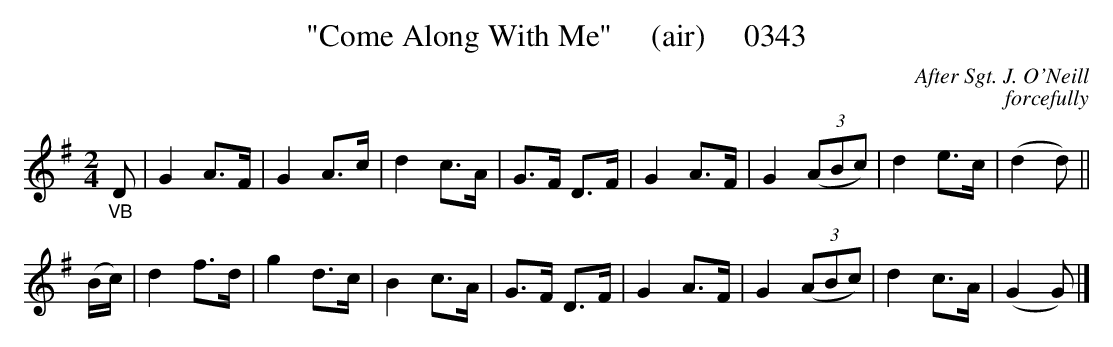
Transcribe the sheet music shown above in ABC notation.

X:1
T:"Come Along With Me"     (air)     0343
C:After Sgt. J. O'Neill
C:forcefully
M:2/4
L:1/16
K:G
"_VB"D2|G4A3F|G4A3c|d4c3A|G3F D3F|G4A3F|G4 (3(A2B2c2)|d4e3c|(d4d2)||
(Bc)|d4f3d|g4d3c|B4c3A|G3F D3F|G4A3F|G4 (3(A2B2c2)|d4c3A|(G4G2) |]
